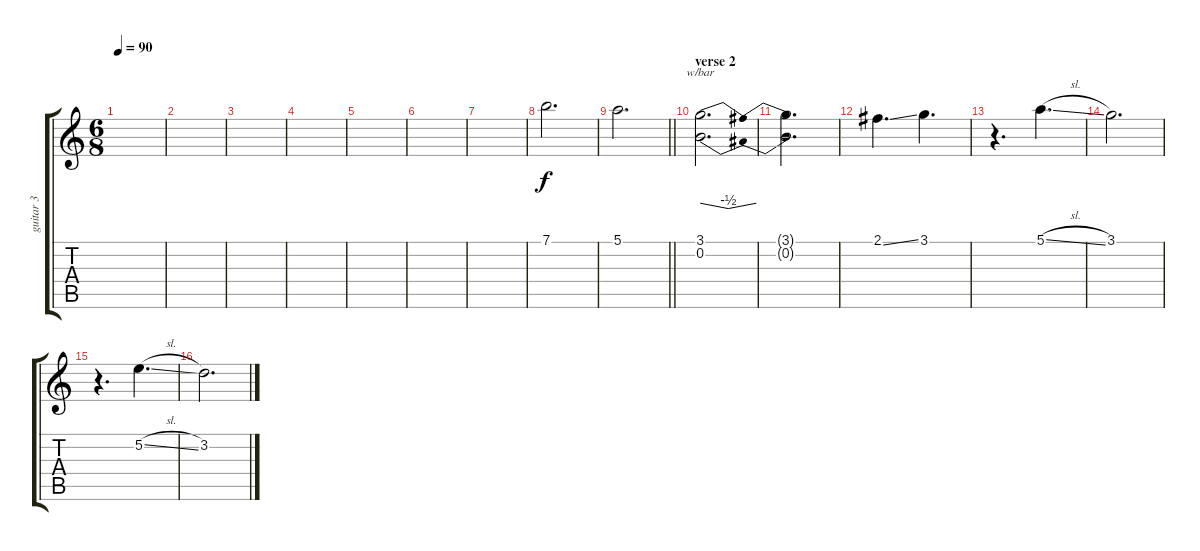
\track ("guitar 3" "guitar 3") {instrument electricguitarjazz}
\staff {score tabs}
\tuning (E4 B3 G3 D3 A2 E2) {hide}
\ts (6 8)
\tempo 90
\clef g2
\ks c
|
|
|
|
|
|
|
7.1.2{d dy f} |
\barLineRight lightlight
5.1.2{d} |
\section ("" "verse 2")
(3.1 0.2).2{d tbe (dip default 0 0 30 -2 60 0)} |
(3.1{t} 0.2{t}).2{d} |
2.1{ss}.4{d} 3.1.4{d} |
r.4{d} 5.1{sl}.4{d} |
3.1.2{d} |
r.4{d} 5.2{sl}.4{d} |
3.2.2{d}
